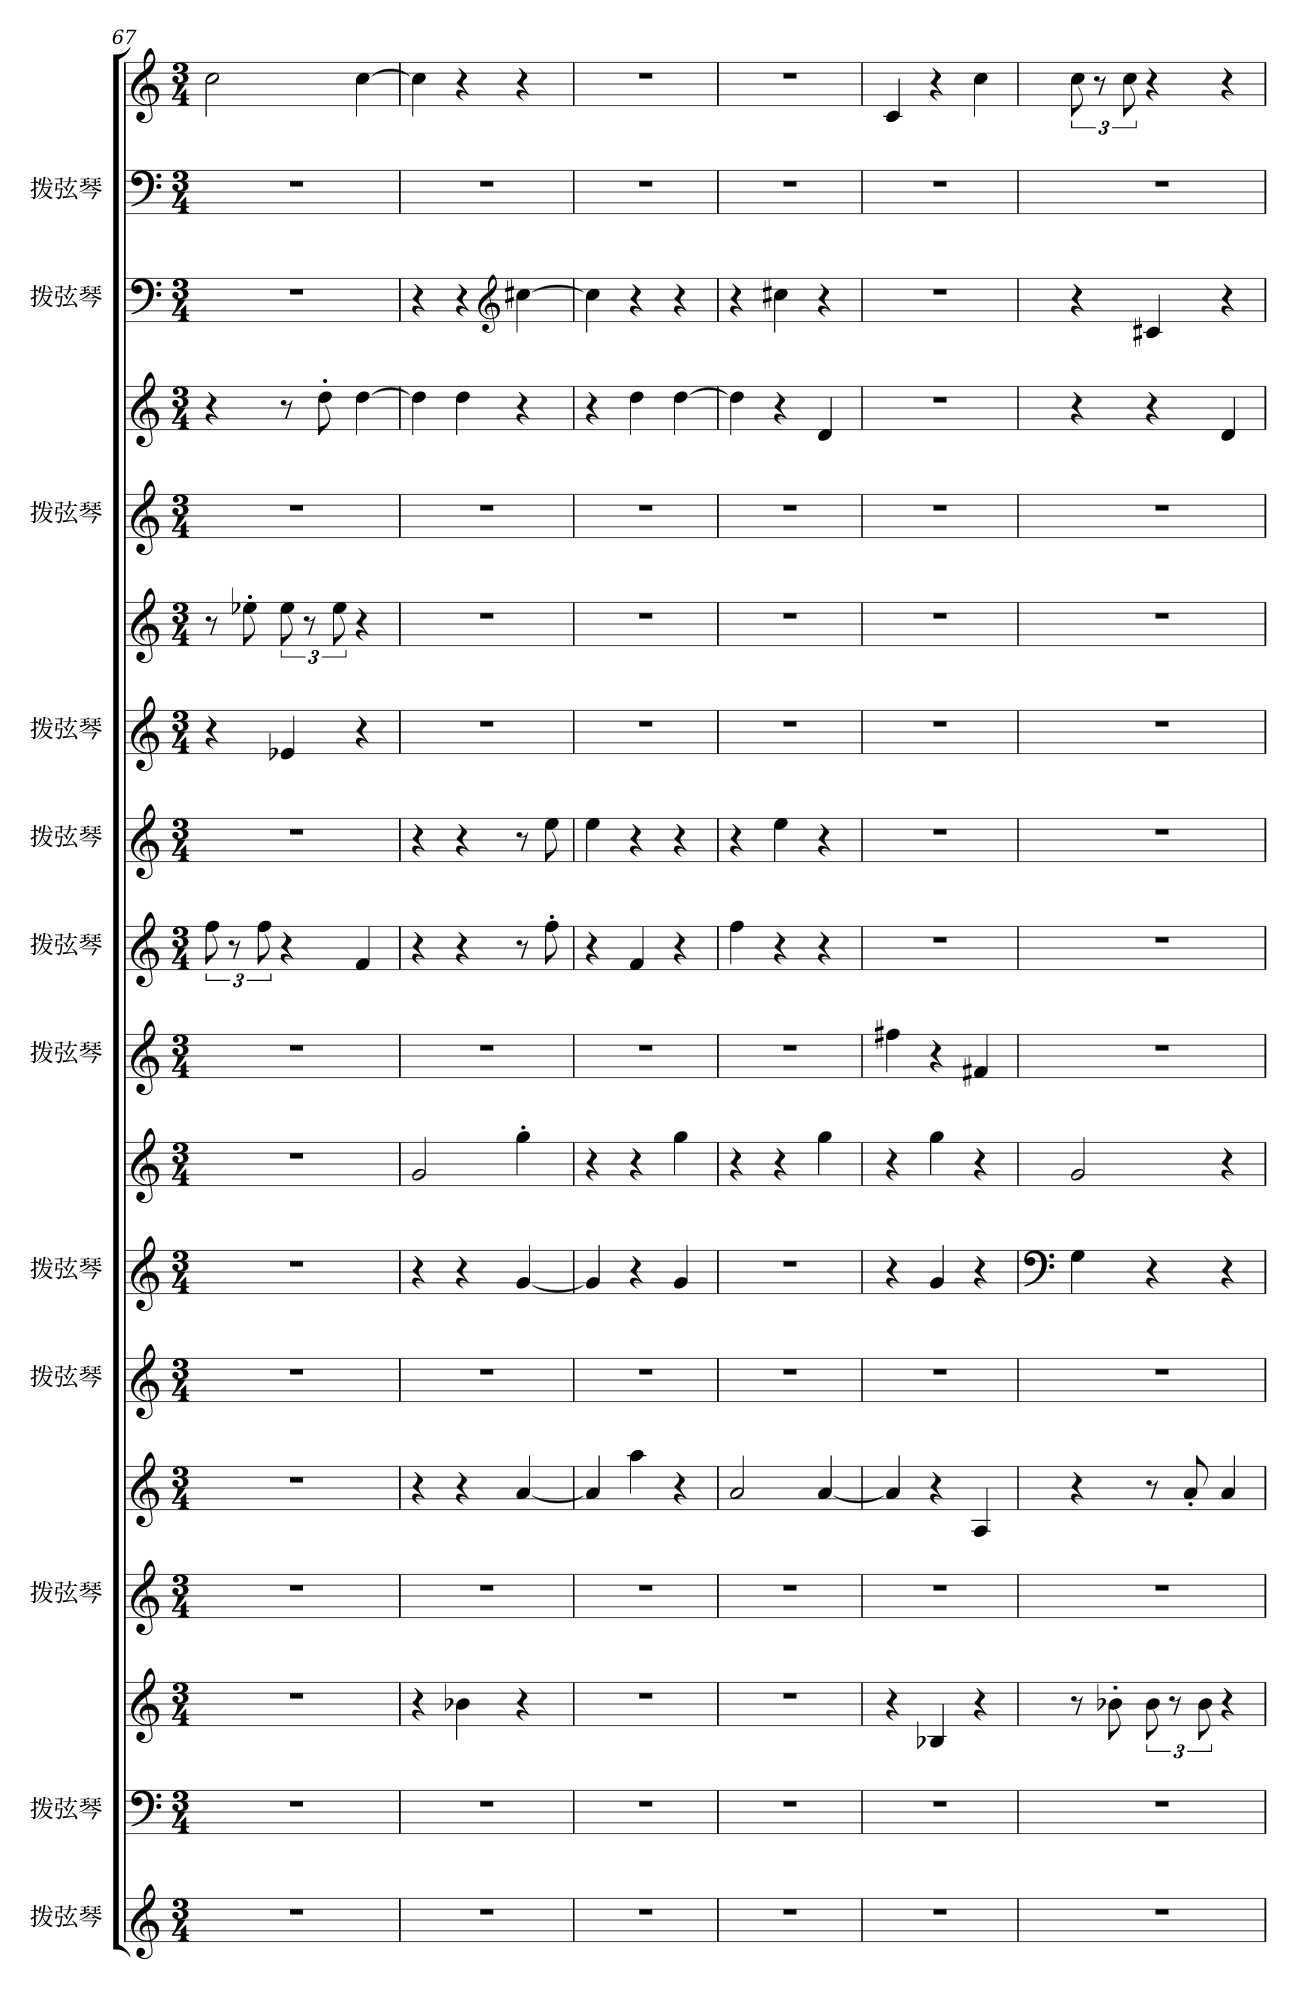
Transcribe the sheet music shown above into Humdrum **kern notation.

**kern	**kern	**kern	**kern	**kern	**kern	**kern	**kern	**kern	**kern	**kern	**kern	**kern	**kern	**kern	**kern	**kern	**kern
*part12	*part11	*part11	*part10	*part10	*part9	*part8	*part8	*part7	*part6	*part5	*part4	*part4	*part3	*part3	*part2	*part1	*part1
*staff18	*staff17	*staff16	*staff15	*staff14	*staff13	*staff12	*staff11	*staff10	*staff9	*staff8	*staff7	*staff6	*staff5	*staff4	*staff3	*staff2	*staff1
*I"拨弦琴	*I"拨弦琴	*	*I"拨弦琴	*	*I"拨弦琴	*I"拨弦琴	*	*I"拨弦琴	*I"拨弦琴	*I"拨弦琴	*I"拨弦琴	*	*I"拨弦琴	*	*I"拨弦琴	*I"拨弦琴	*
*clefG2	*clefF4	*clefG2	*clefG2	*clefG2	*clefG2	*clefG2	*clefG2	*clefG2	*clefG2	*clefG2	*clefG2	*clefG2	*clefG2	*clefG2	*clefF4	*clefF4	*clefG2
*k[]	*k[]	*k[]	*k[]	*k[]	*k[]	*k[]	*k[]	*k[]	*k[]	*k[]	*k[]	*k[]	*k[]	*k[]	*k[]	*k[]	*k[]
*M3/4	*M3/4	*M3/4	*M3/4	*M3/4	*M3/4	*M3/4	*M3/4	*M3/4	*M3/4	*M3/4	*M3/4	*M3/4	*M3/4	*M3/4	*M3/4	*M3/4	*M3/4
=67	=67	=67	=67	=67	=67	=67	=67	=67	=67	=67	=67	=67	=67	=67	=67	=67	=67
2.r	2.r	2.r	2.r	2.r	2.r	2.r	2.r	2.r	12ff\	2.r	4r	8r	2.r	4r	2.r	2.r	2cc\
.	.	.	.	.	.	.	.	.	12r	.	.	.	.	.	.	.	.
.	.	.	.	.	.	.	.	.	.	.	.	8ee-X'\	.	.	.	.	.
.	.	.	.	.	.	.	.	.	12ff\	.	.	.	.	.	.	.	.
.	.	.	.	.	.	.	.	.	4r	.	4e-X/	12ee-\	.	8r	.	.	.
.	.	.	.	.	.	.	.	.	.	.	.	12r	.	.	.	.	.
.	.	.	.	.	.	.	.	.	.	.	.	.	.	8dd'\	.	.	.
.	.	.	.	.	.	.	.	.	.	.	.	12ee-\	.	.	.	.	.
.	.	.	.	.	.	.	.	.	4f/	.	4r	4r	.	[4dd\	.	.	[4cc\
=68	=68	=68	=68	=68	=68	=68	=68	=68	=68	=68	=68	=68	=68	=68	=68	=68	=68
2.r	2.r	4r	2.r	4r	2.r	4r	2g/	2.r	4r	4r	2.r	2.r	2.r	4dd\]	4r	2.r	4cc\]
.	.	4b-X\	.	4r	.	4r	.	.	4r	4r	.	.	.	4dd\	4r	.	4r
*	*	*	*	*	*	*	*	*	*	*	*	*	*	*	*clefG2	*	*
.	.	4r	.	[4a/	.	[4g/	4gg'\	.	8r	8r	.	.	.	4r	[4cc#X\	.	4r
.	.	.	.	.	.	.	.	.	8ff'\	8ee\	.	.	.	.	.	.	.
!!LO:PB:g=z
=69	=69	=69	=69	=69	=69	=69	=69	=69	=69	=69	=69	=69	=69	=69	=69	=69	=69
2.r	2.r	2.r	2.r	4a/]	2.r	4g/]	4r	2.r	4r	4ee\	2.r	2.r	2.r	4r	4cc#\]	2.r	2.r
.	.	.	.	4aa\	.	4r	4r	.	4f/	4r	.	.	.	4dd\	4r	.	.
.	.	.	.	4r	.	4g/	4gg\	.	4r	4r	.	.	.	[4dd\	4r	.	.
=70	=70	=70	=70	=70	=70	=70	=70	=70	=70	=70	=70	=70	=70	=70	=70	=70	=70
2.r	2.r	2.r	2.r	2a/	2.r	2.r	4r	2.r	4ff\	4r	2.r	2.r	2.r	4dd\]	4r	2.r	2.r
.	.	.	.	.	.	.	4r	.	4r	4ee\	.	.	.	4r	4cc#X\	.	.
.	.	.	.	[4a/	.	.	4gg\	.	4r	4r	.	.	.	4d/	4r	.	.
=71	=71	=71	=71	=71	=71	=71	=71	=71	=71	=71	=71	=71	=71	=71	=71	=71	=71
2.r	2.r	4r	2.r	4a/]	2.r	4r	4r	4ff#X\	2.r	2.r	2.r	2.r	2.r	2.r	2.r	2.r	4c/
.	.	4B-X/	.	4r	.	4g/	4gg\	4r	.	.	.	.	.	.	.	.	4r
.	.	4r	.	4A/	.	4r	4r	4f#X/	.	.	.	.	.	.	.	.	4cc\
=72	=72	=72	=72	=72	=72	=72	=72	=72	=72	=72	=72	=72	=72	=72	=72	=72	=72
*	*	*	*	*	*	*clefF4	*	*	*	*	*	*	*	*	*	*	*
2.r	2.r	8r	2.r	4r	2.r	4G\	2g/	2.r	2.r	2.r	2.r	2.r	2.r	4r	4r	2.r	12cc\
.	.	.	.	.	.	.	.	.	.	.	.	.	.	.	.	.	12r
.	.	8b-X'\	.	.	.	.	.	.	.	.	.	.	.	.	.	.	.
.	.	.	.	.	.	.	.	.	.	.	.	.	.	.	.	.	12cc\
.	.	12b-\	.	8r	.	4r	.	.	.	.	.	.	.	4r	4c#X/	.	4r
.	.	12r	.	.	.	.	.	.	.	.	.	.	.	.	.	.	.
.	.	.	.	8a'/	.	.	.	.	.	.	.	.	.	.	.	.	.
.	.	12b-\	.	.	.	.	.	.	.	.	.	.	.	.	.	.	.
.	.	4r	.	4a/	.	4r	4r	.	.	.	.	.	.	4d/	4r	.	4r
=	=	=	=	=	=	=	=	=	=	=	=	=	=	=	=	=	=
*-	*-	*-	*-	*-	*-	*-	*-	*-	*-	*-	*-	*-	*-	*-	*-	*-	*-
